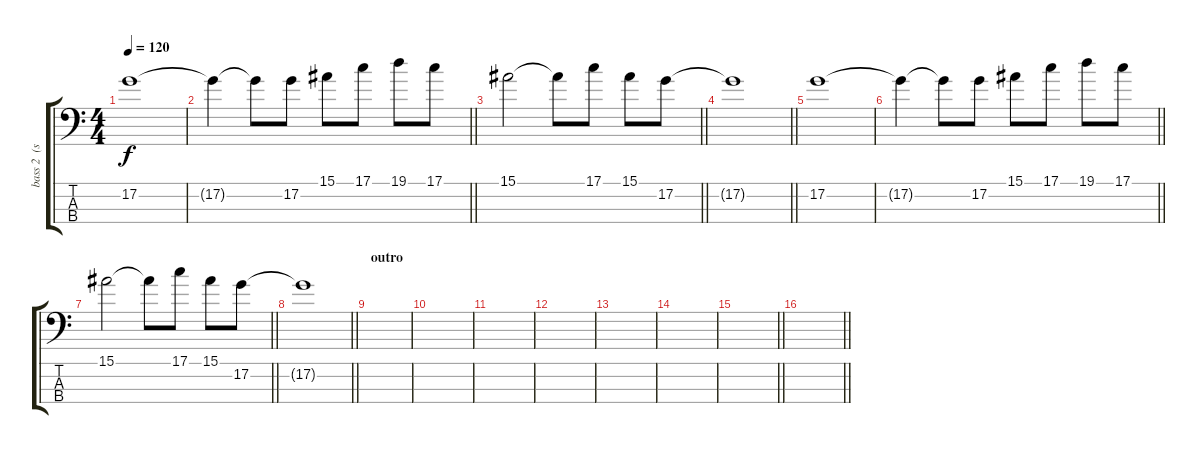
\track ("bass 2  (solo)" "bass 2  (s") {instrument electricguitarjazz}
\staff {score tabs}
\tuning (G2 D2 A1 E1) {hide}
\ts (4 4)
\tempo 120
\clef f4
\ks c
17.2.1{dy f} |
\barLineRight lightlight
17.2{t}.4 17.2{t}.8 17.2.8 15.1.8 17.1.8 19.1.8 17.1.8 |
\barLineRight lightlight
15.1.2 15.1{t}.8 17.1.8 15.1.8 17.2.8 |
\barLineRight lightlight
17.2{t}.1 |
17.2.1 |
\barLineRight lightlight
17.2{t}.4 17.2{t}.8 17.2.8 15.1.8 17.1.8 19.1.8 17.1.8 |
\barLineRight lightlight
15.1.2 15.1{t}.8 17.1.8 15.1.8 17.2.8 |
\barLineRight lightlight
17.2{t}.1 |
\section ("" "outro")
|
|
|
|
|
|
\barLineRight lightlight
|
\barLineRight lightlight
